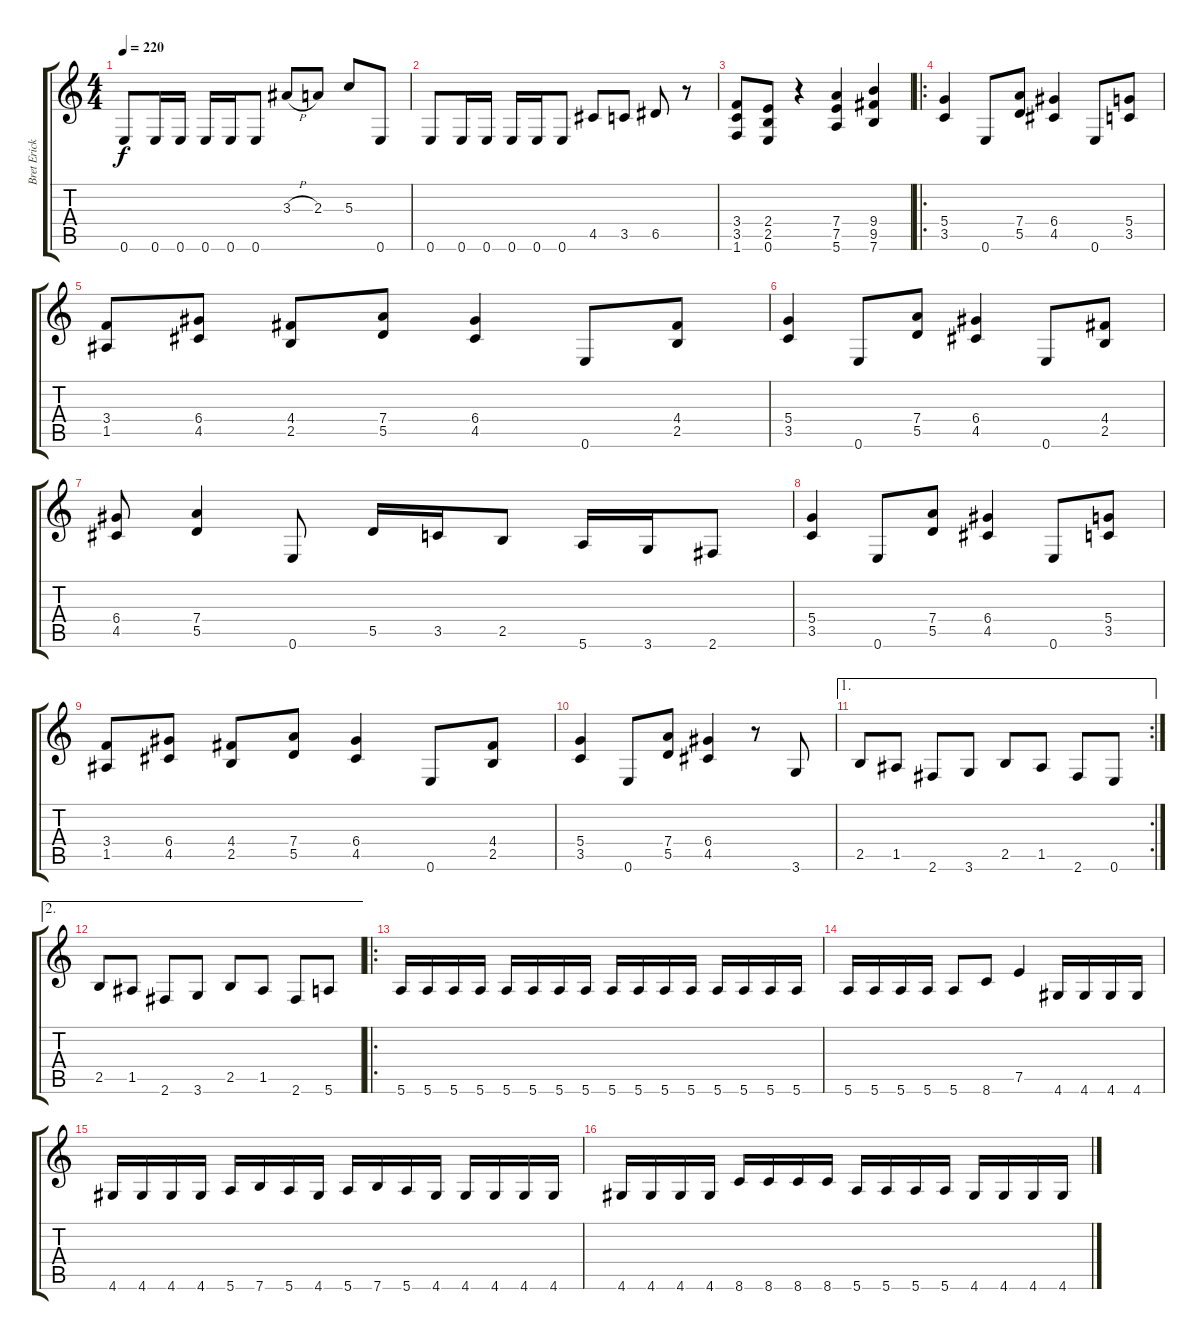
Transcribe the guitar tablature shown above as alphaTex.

\track ("Bret Ericksen" "Bret Erick") {instrument overdrivenguitar}
\staff {score tabs}
\tuning (E4 B3 G3 D3 A2 E2) {hide}
\ts (4 4)
\tempo 220
\clef g2
\ks c
0.6.8{dy f} 0.6.16 0.6.16 0.6.16 0.6.16 0.6.8 3.3{h}.8 2.3.8 5.3.8 0.6.8 |
0.6.8 0.6.16 0.6.16 0.6.16 0.6.16 0.6.8 4.5.8 3.5.8 6.5.8 r.8 |
(3.4 3.5 1.6).8 (2.4 2.5 0.6).8 r.4 (7.4 7.5 5.6).4 (9.4 9.5 7.6).4 |
\ro
(5.4 3.5).4 0.6.8 (7.4 5.5).8 (6.4 4.5).4 0.6.8 (5.4 3.5).8 |
(3.4 1.5).8 (6.4 4.5).8 (4.4 2.5).8 (7.4 5.5).8 (6.4 4.5).4 0.6.8 (4.4 2.5).8 |
(5.4 3.5).4 0.6.8 (7.4 5.5).8 (6.4 4.5).4 0.6.8 (4.4 2.5).8 |
(6.4 4.5).8 (7.4 5.5).4 0.6.8 5.5.16 3.5.16 2.5.8 5.6.16 3.6.16 2.6.8 |
(5.4 3.5).4 0.6.8 (7.4 5.5).8 (6.4 4.5).4 0.6.8 (5.4 3.5).8 |
(3.4 1.5).8 (6.4 4.5).8 (4.4 2.5).8 (7.4 5.5).8 (6.4 4.5).4 0.6.8 (4.4 2.5).8 |
(5.4 3.5).4 0.6.8 (7.4 5.5).8 (6.4 4.5).4 r.8 3.6.8 |
\ae 1
\rc 2
2.5.8 1.5.8 2.6.8 3.6.8 2.5.8 1.5.8 2.6.8 0.6.8 |
\ae 2
2.5.8 1.5.8 2.6.8 3.6.8 2.5.8 1.5.8 2.6.8 5.6.8 |
\ro
5.6.16 5.6.16 5.6.16 5.6.16 5.6.16 5.6.16 5.6.16 5.6.16 5.6.16 5.6.16 5.6.16 5.6.16 5.6.16 5.6.16 5.6.16 5.6.16 |
5.6.16 5.6.16 5.6.16 5.6.16 5.6.8 8.6.8 7.5.4 4.6.16 4.6.16 4.6.16 4.6.16 |
4.6.16 4.6.16 4.6.16 4.6.16 5.6.16 7.6.16 5.6.16 4.6.16 5.6.16 7.6.16 5.6.16 4.6.16 4.6.16 4.6.16 4.6.16 4.6.16 |
4.6.16 4.6.16 4.6.16 4.6.16 8.6.16 8.6.16 8.6.16 8.6.16 5.6.16 5.6.16 5.6.16 5.6.16 4.6.16 4.6.16 4.6.16 4.6.16
